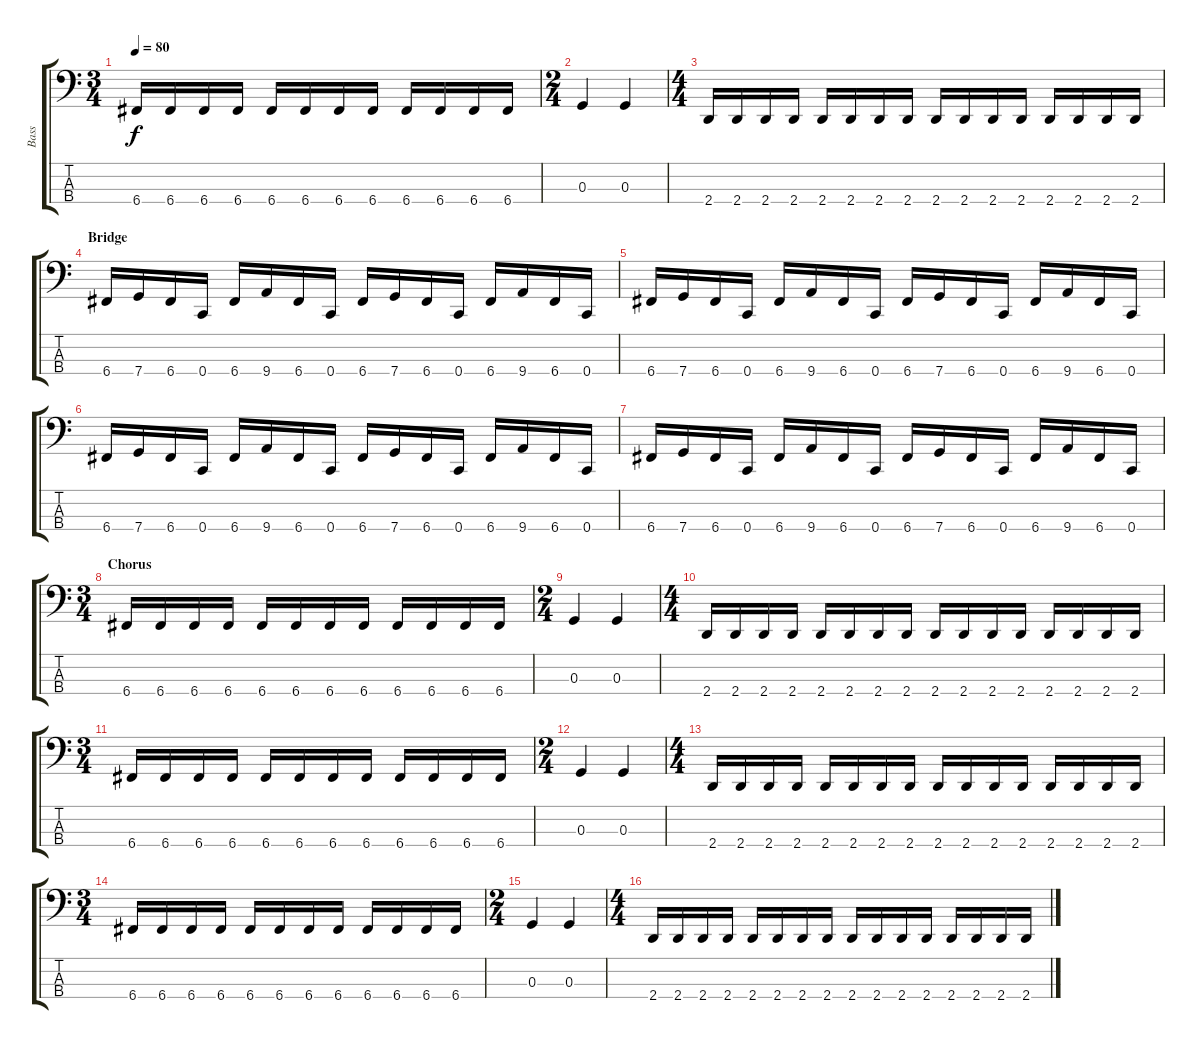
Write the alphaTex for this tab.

\track ("Bass" "Bass") {instrument electricbasspick}
\staff {score tabs}
\tuning (F2 C2 G1 C1) {hide}
\ts (3 4)
\tempo 80
\clef f4
\ks c
6.4.16{dy f} 6.4.16 6.4.16 6.4.16 6.4.16 6.4.16 6.4.16 6.4.16 6.4.16 6.4.16 6.4.16 6.4.16 |
\ts (2 4)
0.3.4 0.3.4 |
\ts (4 4)
2.4.16 2.4.16 2.4.16 2.4.16 2.4.16 2.4.16 2.4.16 2.4.16 2.4.16 2.4.16 2.4.16 2.4.16 2.4.16 2.4.16 2.4.16 2.4.16 |
\section ("" "Bridge")
6.4.16 7.4.16 6.4.16 0.4.16 6.4.16 9.4.16 6.4.16 0.4.16 6.4.16 7.4.16 6.4.16 0.4.16 6.4.16 9.4.16 6.4.16 0.4.16 |
6.4.16 7.4.16 6.4.16 0.4.16 6.4.16 9.4.16 6.4.16 0.4.16 6.4.16 7.4.16 6.4.16 0.4.16 6.4.16 9.4.16 6.4.16 0.4.16 |
6.4.16 7.4.16 6.4.16 0.4.16 6.4.16 9.4.16 6.4.16 0.4.16 6.4.16 7.4.16 6.4.16 0.4.16 6.4.16 9.4.16 6.4.16 0.4.16 |
6.4.16 7.4.16 6.4.16 0.4.16 6.4.16 9.4.16 6.4.16 0.4.16 6.4.16 7.4.16 6.4.16 0.4.16 6.4.16 9.4.16 6.4.16 0.4.16 |
\ts (3 4)
\section ("" "Chorus")
6.4.16 6.4.16 6.4.16 6.4.16 6.4.16 6.4.16 6.4.16 6.4.16 6.4.16 6.4.16 6.4.16 6.4.16 |
\ts (2 4)
0.3.4 0.3.4 |
\ts (4 4)
2.4.16 2.4.16 2.4.16 2.4.16 2.4.16 2.4.16 2.4.16 2.4.16 2.4.16 2.4.16 2.4.16 2.4.16 2.4.16 2.4.16 2.4.16 2.4.16 |
\ts (3 4)
6.4.16 6.4.16 6.4.16 6.4.16 6.4.16 6.4.16 6.4.16 6.4.16 6.4.16 6.4.16 6.4.16 6.4.16 |
\ts (2 4)
0.3.4 0.3.4 |
\ts (4 4)
2.4.16 2.4.16 2.4.16 2.4.16 2.4.16 2.4.16 2.4.16 2.4.16 2.4.16 2.4.16 2.4.16 2.4.16 2.4.16 2.4.16 2.4.16 2.4.16 |
\ts (3 4)
6.4.16 6.4.16 6.4.16 6.4.16 6.4.16 6.4.16 6.4.16 6.4.16 6.4.16 6.4.16 6.4.16 6.4.16 |
\ts (2 4)
0.3.4 0.3.4 |
\ts (4 4)
2.4.16 2.4.16 2.4.16 2.4.16 2.4.16 2.4.16 2.4.16 2.4.16 2.4.16 2.4.16 2.4.16 2.4.16 2.4.16 2.4.16 2.4.16 2.4.16
